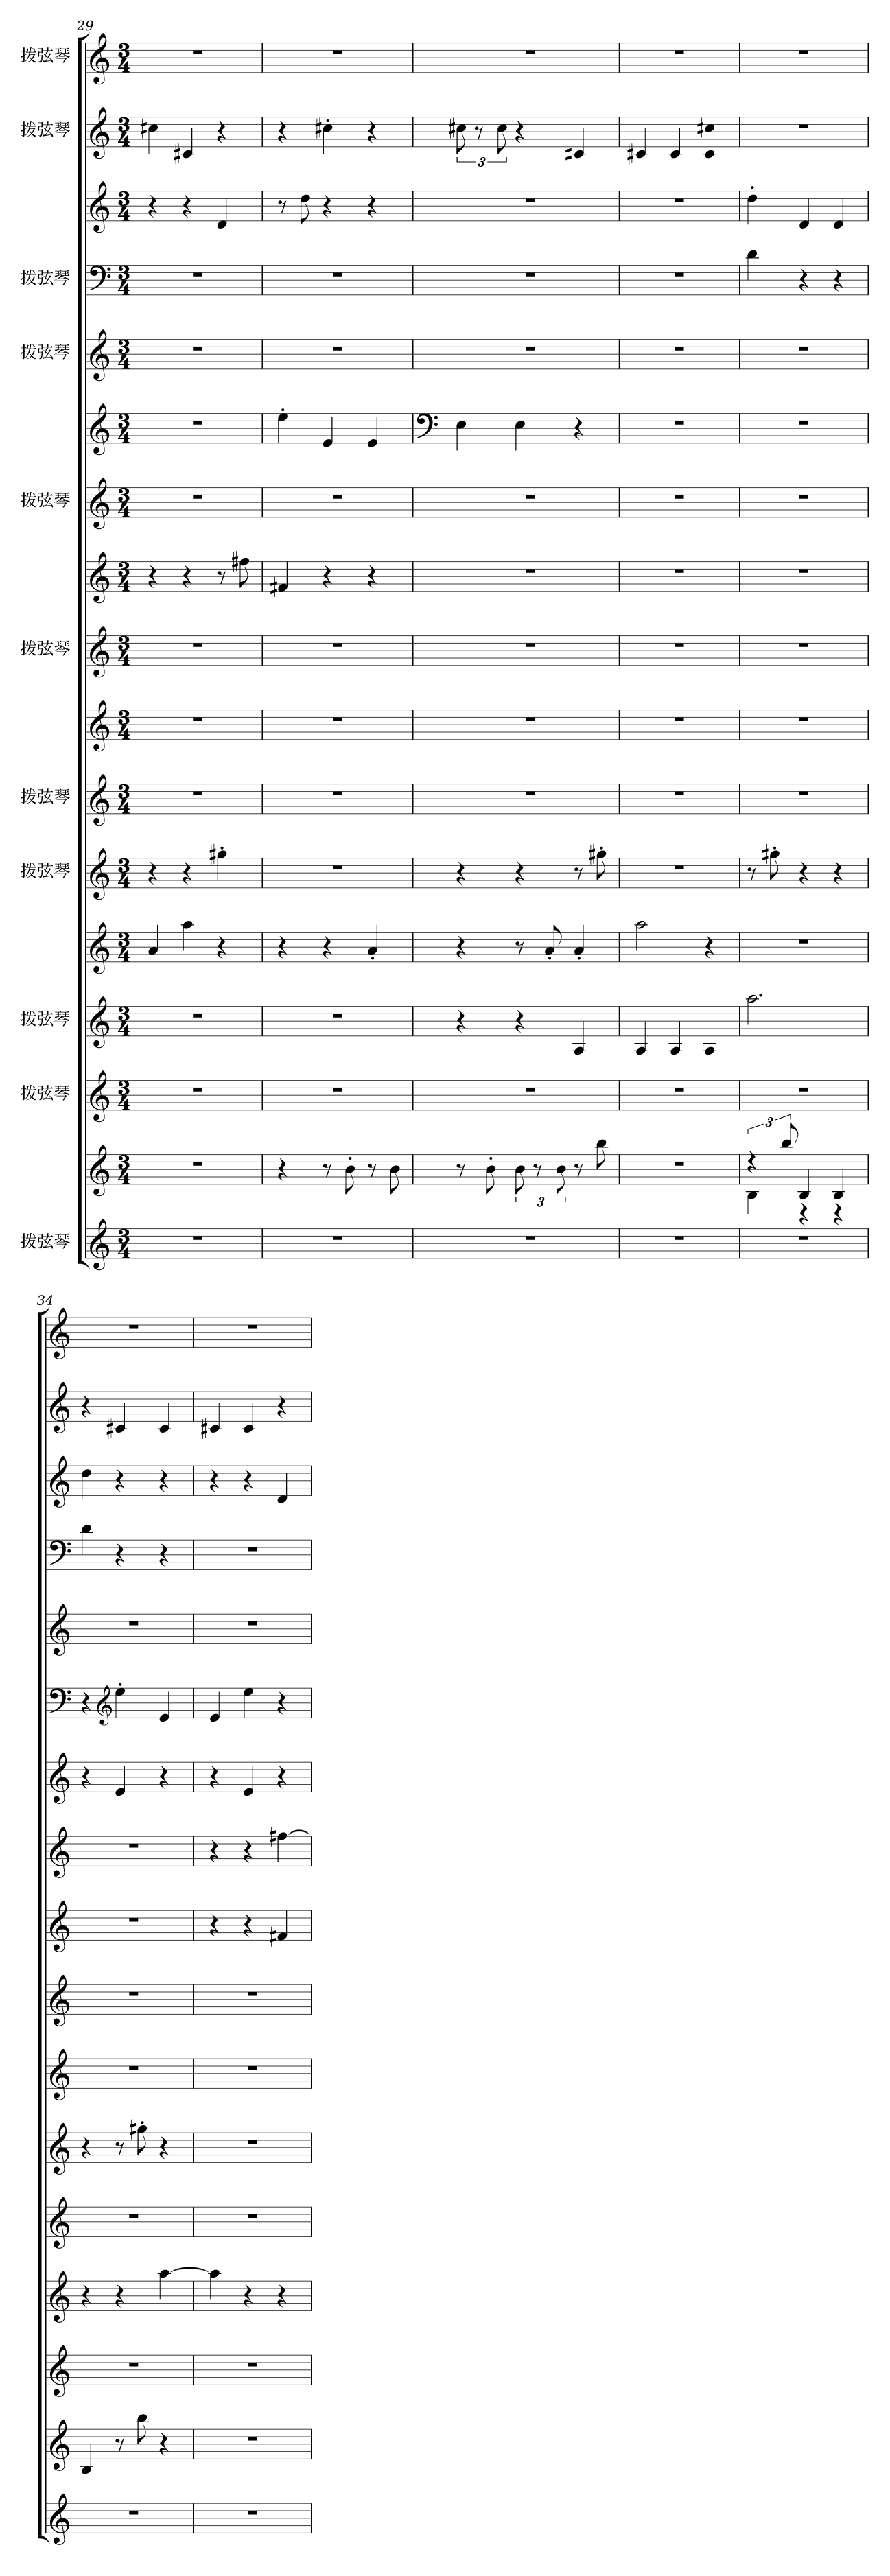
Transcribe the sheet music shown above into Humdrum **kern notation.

**kern	**kern	**kern	**kern	**kern	**kern	**kern	**kern	**kern	**kern	**kern	**kern	**kern	**kern	**kern	**kern	**kern
*part11	*part11	*part10	*part9	*part9	*part8	*part7	*part7	*part6	*part6	*part5	*part5	*part4	*part3	*part3	*part2	*part1
*staff17	*staff16	*staff15	*staff14	*staff13	*staff12	*staff11	*staff10	*staff9	*staff8	*staff7	*staff6	*staff5	*staff4	*staff3	*staff2	*staff1
*I"拨弦琴	*	*I"拨弦琴	*I"拨弦琴	*	*I"拨弦琴	*I"拨弦琴	*	*I"拨弦琴	*	*I"拨弦琴	*	*I"拨弦琴	*I"拨弦琴	*	*I"拨弦琴	*I"拨弦琴
*clefG2	*clefG2	*clefG2	*clefG2	*clefG2	*clefG2	*clefG2	*clefG2	*clefG2	*clefG2	*clefG2	*clefG2	*clefG2	*clefF4	*clefG2	*clefG2	*clefG2
*k[]	*k[]	*k[]	*k[]	*k[]	*k[]	*k[]	*k[]	*k[]	*k[]	*k[]	*k[]	*k[]	*k[]	*k[]	*k[]	*k[]
*M3/4	*M3/4	*M3/4	*M3/4	*M3/4	*M3/4	*M3/4	*M3/4	*M3/4	*M3/4	*M3/4	*M3/4	*M3/4	*M3/4	*M3/4	*M3/4	*M3/4
=29	=29	=29	=29	=29	=29	=29	=29	=29	=29	=29	=29	=29	=29	=29	=29	=29
2.r	2.r	2.r	2.r	4a/	4r	2.r	2.r	2.r	4r	2.r	2.r	2.r	2.r	4r	4cc#X\	2.r
.	.	.	.	4aa\	4r	.	.	.	4r	.	.	.	.	4r	4c#X/	.
.	.	.	.	4r	4gg#X'\	.	.	.	8r	.	.	.	.	4d/	4r	.
.	.	.	.	.	.	.	.	.	8ff#X\	.	.	.	.	.	.	.
=30	=30	=30	=30	=30	=30	=30	=30	=30	=30	=30	=30	=30	=30	=30	=30	=30
2.r	4r	2.r	2.r	4r	2.r	2.r	2.r	2.r	4f#X/	2.r	4ee'\	2.r	2.r	8r	4r	2.r
.	.	.	.	.	.	.	.	.	.	.	.	.	.	8dd\	.	.
.	8r	.	.	4r	.	.	.	.	4r	.	4e/	.	.	4r	4cc#X'\	.
.	8b'\	.	.	.	.	.	.	.	.	.	.	.	.	.	.	.
.	8r	.	.	4a'/	.	.	.	.	4r	.	4e/	.	.	4r	4r	.
.	8b\	.	.	.	.	.	.	.	.	.	.	.	.	.	.	.
=31	=31	=31	=31	=31	=31	=31	=31	=31	=31	=31	=31	=31	=31	=31	=31	=31
*	*	*	*	*	*	*	*	*	*	*	*clefF4	*	*	*	*	*
2.r	8r	2.r	4r	4r	4r	2.r	2.r	2.r	2.r	2.r	4E\	2.r	2.r	2.r	12cc#X\	2.r
.	.	.	.	.	.	.	.	.	.	.	.	.	.	.	12r	.
.	8b'\	.	.	.	.	.	.	.	.	.	.	.	.	.	.	.
.	.	.	.	.	.	.	.	.	.	.	.	.	.	.	12cc#\	.
.	12b\	.	4r	8r	4r	.	.	.	.	.	4E\	.	.	.	4r	.
.	12r	.	.	.	.	.	.	.	.	.	.	.	.	.	.	.
.	.	.	.	8a'/	.	.	.	.	.	.	.	.	.	.	.	.
.	12b\	.	.	.	.	.	.	.	.	.	.	.	.	.	.	.
.	8r	.	4A/	4a'/	8r	.	.	.	.	.	4r	.	.	.	4c#X/	.
.	8bb\	.	.	.	8gg#X'\	.	.	.	.	.	.	.	.	.	.	.
=32	=32	=32	=32	=32	=32	=32	=32	=32	=32	=32	=32	=32	=32	=32	=32	=32
2.r	2.r	2.r	4A/	2aa\	2.r	2.r	2.r	2.r	2.r	2.r	2.r	2.r	2.r	2.r	4c#X/	2.r
.	.	.	4A/	.	.	.	.	.	.	.	.	.	.	.	4c#/	.
.	.	.	4A/	4r	.	.	.	.	.	.	.	.	.	.	4c#/ 4cc#X/	.
!!LO:PB:g=z
=33	=33	=33	=33	=33	=33	=33	=33	=33	=33	=33	=33	=33	=33	=33	=33	=33
*	*^	*	*	*	*	*	*	*	*	*	*	*	*	*	*	*
2.r	6r	4B\	2.r	2.aa\	2.r	8r	2.r	2.r	2.r	2.r	2.r	2.r	2.r	4d\	4dd'\	2.r	2.r
.	.	.	.	.	.	8gg#X'\	.	.	.	.	.	.	.	.	.	.	.
.	12bb/	.	.	.	.	.	.	.	.	.	.	.	.	.	.	.	.
.	4B/	4r	.	.	.	4r	.	.	.	.	.	.	.	4r	4d/	.	.
.	4B/	4r	.	.	.	4r	.	.	.	.	.	.	.	4r	4d/	.	.
*	*v	*v	*	*	*	*	*	*	*	*	*	*	*	*	*	*	*
=34	=34	=34	=34	=34	=34	=34	=34	=34	=34	=34	=34	=34	=34	=34	=34	=34
2.r	4B/	2.r	4r	2.r	4r	2.r	2.r	2.r	2.r	4r	4r	2.r	4d\	4dd\	4r	2.r
*	*	*	*	*	*	*	*	*	*	*	*clefG2	*	*	*	*	*
.	8r	.	4r	.	8r	.	.	.	.	4e/	4ee'\	.	4r	4r	4c#X/	.
.	8bb\	.	.	.	8gg#X'\	.	.	.	.	.	.	.	.	.	.	.
.	4r	.	[4aa\	.	4r	.	.	.	.	4r	4e/	.	4r	4r	4c#/	.
=35	=35	=35	=35	=35	=35	=35	=35	=35	=35	=35	=35	=35	=35	=35	=35	=35
2.r	2.r	2.r	4aa\]	2.r	2.r	2.r	2.r	4r	4r	4r	4e/	2.r	2.r	4r	4c#X/	2.r
.	.	.	4r	.	.	.	.	4r	4r	4e/	4ee\	.	.	4r	4c#/	.
.	.	.	4r	.	.	.	.	4f#X/	[4ff#X\	4r	4r	.	.	4d/	4r	.
=	=	=	=	=	=	=	=	=	=	=	=	=	=	=	=	=
*-	*-	*-	*-	*-	*-	*-	*-	*-	*-	*-	*-	*-	*-	*-	*-	*-
